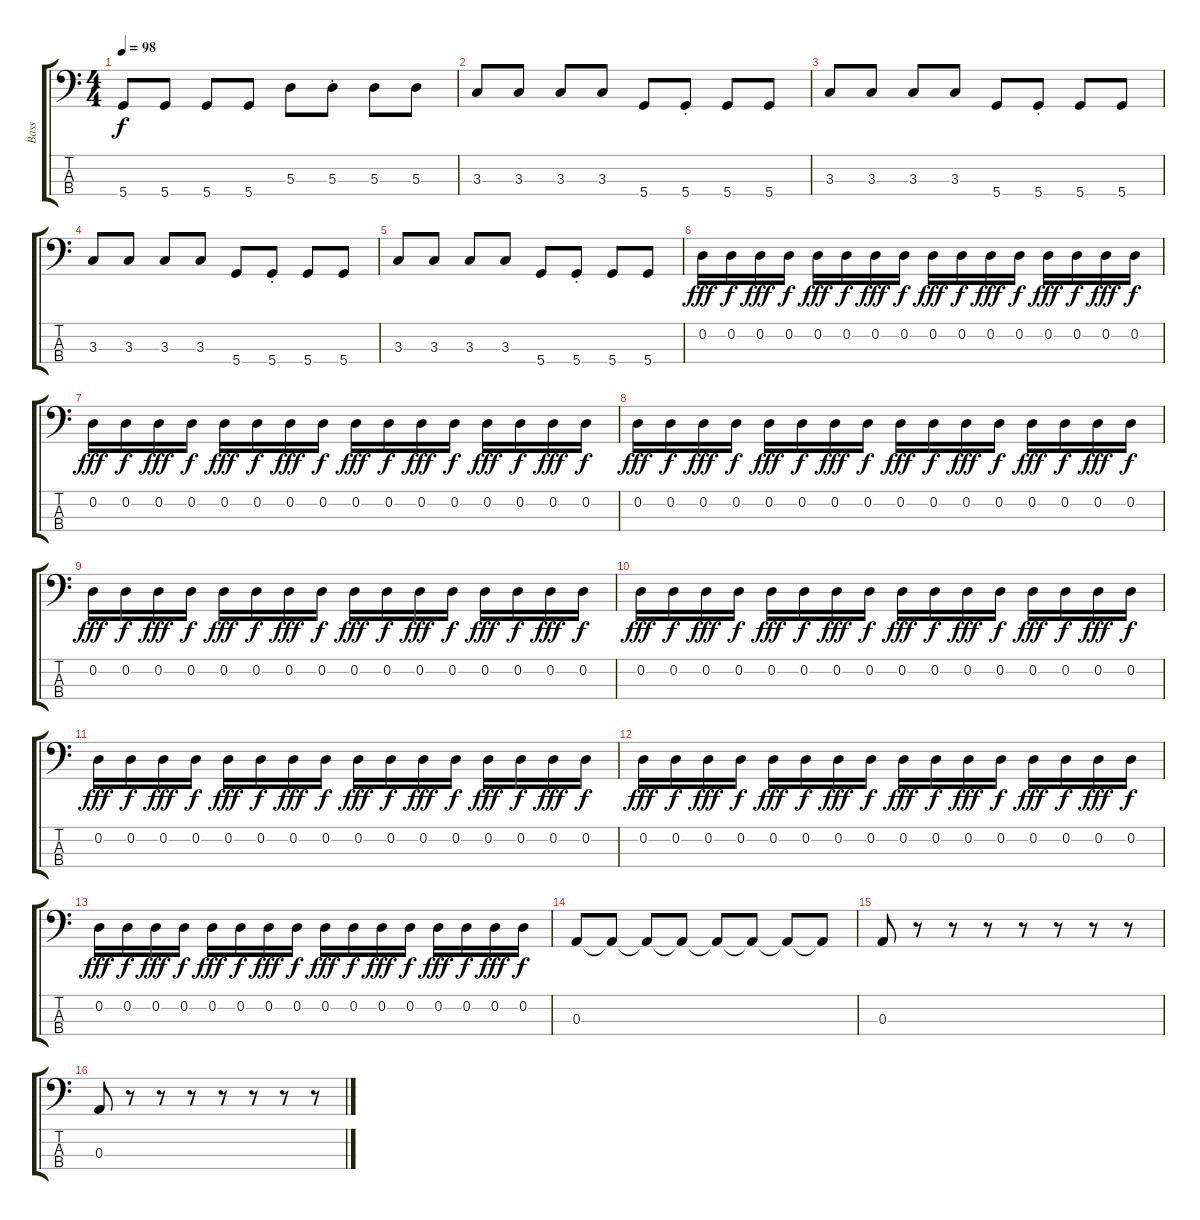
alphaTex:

\track ("Bass" "Bass") {instrument electricbassfinger}
\staff {score tabs}
\tuning (G2 D2 A1 D1) {hide}
\ts (4 4)
\tempo 98
\clef f4
\ks c
5.4.8{dy f} 5.4.8 5.4.8 5.4.8 5.3.8 5.3{st}.8 5.3.8 5.3.8 |
3.3.8 3.3.8 3.3.8 3.3.8 5.4.8 5.4{st}.8 5.4.8 5.4.8 |
3.3.8 3.3.8 3.3.8 3.3.8 5.4.8 5.4{st}.8 5.4.8 5.4.8 |
3.3.8 3.3.8 3.3.8 3.3.8 5.4.8 5.4{st}.8 5.4.8 5.4.8 |
3.3.8 3.3.8 3.3.8 3.3.8 5.4.8 5.4{st}.8 5.4.8 5.4.8 |
0.2.16{dy fff} 0.2.16{dy f} 0.2.16{dy fff} 0.2.16{dy f} 0.2.16{dy fff} 0.2.16{dy f} 0.2.16{dy fff} 0.2.16{dy f} 0.2.16{dy fff} 0.2.16{dy f} 0.2.16{dy fff} 0.2.16{dy f} 0.2.16{dy fff} 0.2.16{dy f} 0.2.16{dy fff} 0.2.16{dy f} |
0.2.16{dy fff} 0.2.16{dy f} 0.2.16{dy fff} 0.2.16{dy f} 0.2.16{dy fff} 0.2.16{dy f} 0.2.16{dy fff} 0.2.16{dy f} 0.2.16{dy fff} 0.2.16{dy f} 0.2.16{dy fff} 0.2.16{dy f} 0.2.16{dy fff} 0.2.16{dy f} 0.2.16{dy fff} 0.2.16{dy f} |
0.2.16{dy fff} 0.2.16{dy f} 0.2.16{dy fff} 0.2.16{dy f} 0.2.16{dy fff} 0.2.16{dy f} 0.2.16{dy fff} 0.2.16{dy f} 0.2.16{dy fff} 0.2.16{dy f} 0.2.16{dy fff} 0.2.16{dy f} 0.2.16{dy fff} 0.2.16{dy f} 0.2.16{dy fff} 0.2.16{dy f} |
0.2.16{dy fff} 0.2.16{dy f} 0.2.16{dy fff} 0.2.16{dy f} 0.2.16{dy fff} 0.2.16{dy f} 0.2.16{dy fff} 0.2.16{dy f} 0.2.16{dy fff} 0.2.16{dy f} 0.2.16{dy fff} 0.2.16{dy f} 0.2.16{dy fff} 0.2.16{dy f} 0.2.16{dy fff} 0.2.16{dy f} |
0.2.16{dy fff} 0.2.16{dy f} 0.2.16{dy fff} 0.2.16{dy f} 0.2.16{dy fff} 0.2.16{dy f} 0.2.16{dy fff} 0.2.16{dy f} 0.2.16{dy fff} 0.2.16{dy f} 0.2.16{dy fff} 0.2.16{dy f} 0.2.16{dy fff} 0.2.16{dy f} 0.2.16{dy fff} 0.2.16{dy f} |
0.2.16{dy fff} 0.2.16{dy f} 0.2.16{dy fff} 0.2.16{dy f} 0.2.16{dy fff} 0.2.16{dy f} 0.2.16{dy fff} 0.2.16{dy f} 0.2.16{dy fff} 0.2.16{dy f} 0.2.16{dy fff} 0.2.16{dy f} 0.2.16{dy fff} 0.2.16{dy f} 0.2.16{dy fff} 0.2.16{dy f} |
0.2.16{dy fff} 0.2.16{dy f} 0.2.16{dy fff} 0.2.16{dy f} 0.2.16{dy fff} 0.2.16{dy f} 0.2.16{dy fff} 0.2.16{dy f} 0.2.16{dy fff} 0.2.16{dy f} 0.2.16{dy fff} 0.2.16{dy f} 0.2.16{dy fff} 0.2.16{dy f} 0.2.16{dy fff} 0.2.16{dy f} |
0.2.16{dy fff} 0.2.16{dy f} 0.2.16{dy fff} 0.2.16{dy f} 0.2.16{dy fff} 0.2.16{dy f} 0.2.16{dy fff} 0.2.16{dy f} 0.2.16{dy fff} 0.2.16{dy f} 0.2.16{dy fff} 0.2.16{dy f} 0.2.16{dy fff} 0.2.16{dy f} 0.2.16{dy fff} 0.2.16{dy f} |
0.3.8 0.3{t}.8 0.3{t}.8 0.3{t}.8 0.3{t}.8 0.3{t}.8 0.3{t}.8 0.3{t}.8 |
0.3.8 r.8 r.8 r.8 r.8 r.8 r.8 r.8 |
0.3.8 r.8 r.8 r.8 r.8 r.8 r.8 r.8
